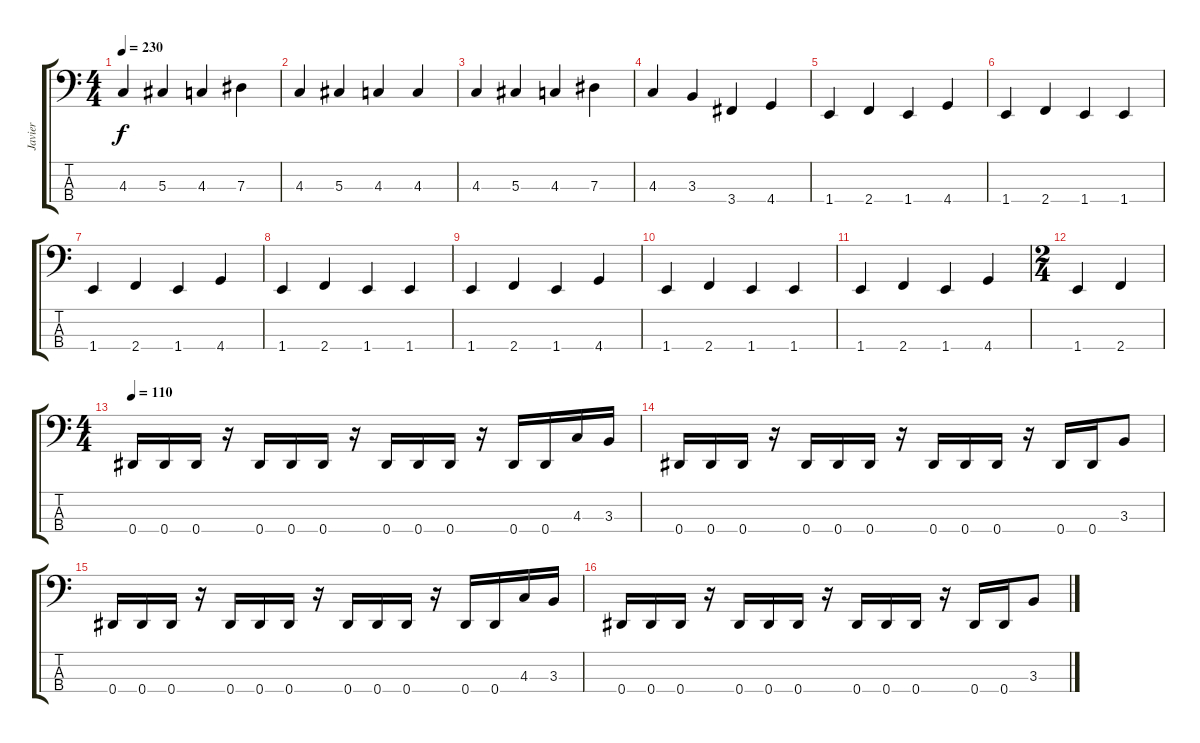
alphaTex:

\track ("Javier" "Javier") {instrument electricbasspick}
\staff {score tabs}
\tuning (Gb2 Db2 Ab1 Eb1) {hide}
\ts (4 4)
\tempo 230
\clef f4
\ks c
4.3.4{dy f} 5.3.4 4.3.4 7.3.4 |
4.3.4 5.3.4 4.3.4 4.3.4 |
4.3.4 5.3.4 4.3.4 7.3.4 |
4.3.4 3.3.4 3.4.4 4.4.4 |
1.4.4 2.4.4 1.4.4 4.4.4 |
1.4.4 2.4.4 1.4.4 1.4.4 |
1.4.4 2.4.4 1.4.4 4.4.4 |
1.4.4 2.4.4 1.4.4 1.4.4 |
1.4.4 2.4.4 1.4.4 4.4.4 |
1.4.4 2.4.4 1.4.4 1.4.4 |
1.4.4 2.4.4 1.4.4 4.4.4 |
\ts (2 4)
1.4.4 2.4.4 |
\ts (4 4)
\tempo 110
0.4.16 0.4.16 0.4.16 r.16 0.4.16 0.4.16 0.4.16 r.16 0.4.16 0.4.16 0.4.16 r.16 0.4.16 0.4.16 4.3.16 3.3.16 |
0.4.16 0.4.16 0.4.16 r.16 0.4.16 0.4.16 0.4.16 r.16 0.4.16 0.4.16 0.4.16 r.16 0.4.16 0.4.16 3.3.8 |
0.4.16 0.4.16 0.4.16 r.16 0.4.16 0.4.16 0.4.16 r.16 0.4.16 0.4.16 0.4.16 r.16 0.4.16 0.4.16 4.3.16 3.3.16 |
0.4.16 0.4.16 0.4.16 r.16 0.4.16 0.4.16 0.4.16 r.16 0.4.16 0.4.16 0.4.16 r.16 0.4.16 0.4.16 3.3.8
